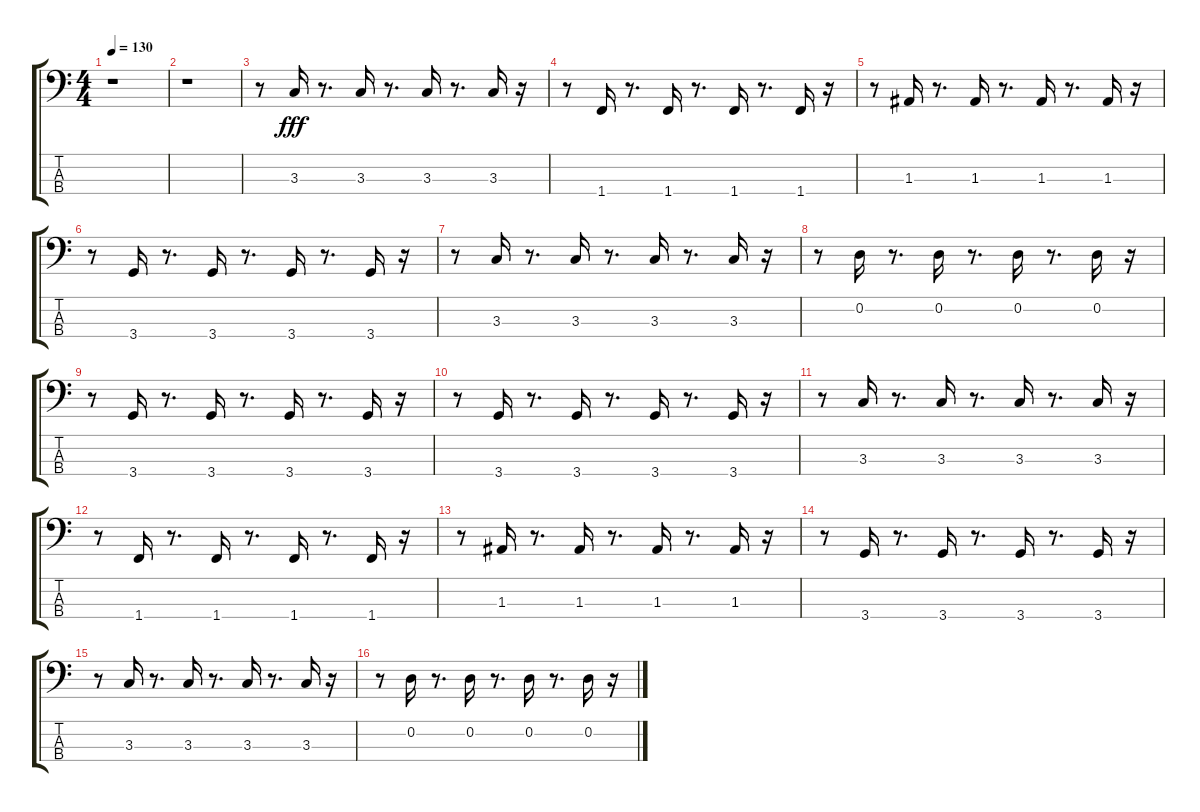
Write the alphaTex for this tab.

\track "" {instrument synthbass2}
\staff {score tabs}
\tuning (G2 D2 A1 E1) {hide}
\ts (4 4)
\tempo 130
\clef f4
\ks c
r.1{dy fff instrument synthbass2} |
r.1 |
r.8 3.3.16 r.8{d} 3.3.16 r.8{d} 3.3.16 r.8{d} 3.3.16 r.16 |
r.8 1.4.16 r.8{d} 1.4.16 r.8{d} 1.4.16 r.8{d} 1.4.16 r.16 |
r.8 1.3.16 r.8{d} 1.3.16 r.8{d} 1.3.16 r.8{d} 1.3.16 r.16 |
r.8 3.4.16 r.8{d} 3.4.16 r.8{d} 3.4.16 r.8{d} 3.4.16 r.16 |
r.8 3.3.16 r.8{d} 3.3.16 r.8{d} 3.3.16 r.8{d} 3.3.16 r.16 |
r.8 0.2.16 r.8{d} 0.2.16 r.8{d} 0.2.16 r.8{d} 0.2.16 r.16 |
r.8 3.4.16 r.8{d} 3.4.16 r.8{d} 3.4.16 r.8{d} 3.4.16 r.16 |
r.8 3.4.16 r.8{d} 3.4.16 r.8{d} 3.4.16 r.8{d} 3.4.16 r.16 |
r.8 3.3.16 r.8{d} 3.3.16 r.8{d} 3.3.16 r.8{d} 3.3.16 r.16 |
r.8 1.4.16 r.8{d} 1.4.16 r.8{d} 1.4.16 r.8{d} 1.4.16 r.16 |
r.8 1.3.16 r.8{d} 1.3.16 r.8{d} 1.3.16 r.8{d} 1.3.16 r.16 |
r.8 3.4.16 r.8{d} 3.4.16 r.8{d} 3.4.16 r.8{d} 3.4.16 r.16 |
r.8 3.3.16 r.8{d} 3.3.16 r.8{d} 3.3.16 r.8{d} 3.3.16 r.16 |
r.8 0.2.16 r.8{d} 0.2.16 r.8{d} 0.2.16 r.8{d} 0.2.16 r.16
